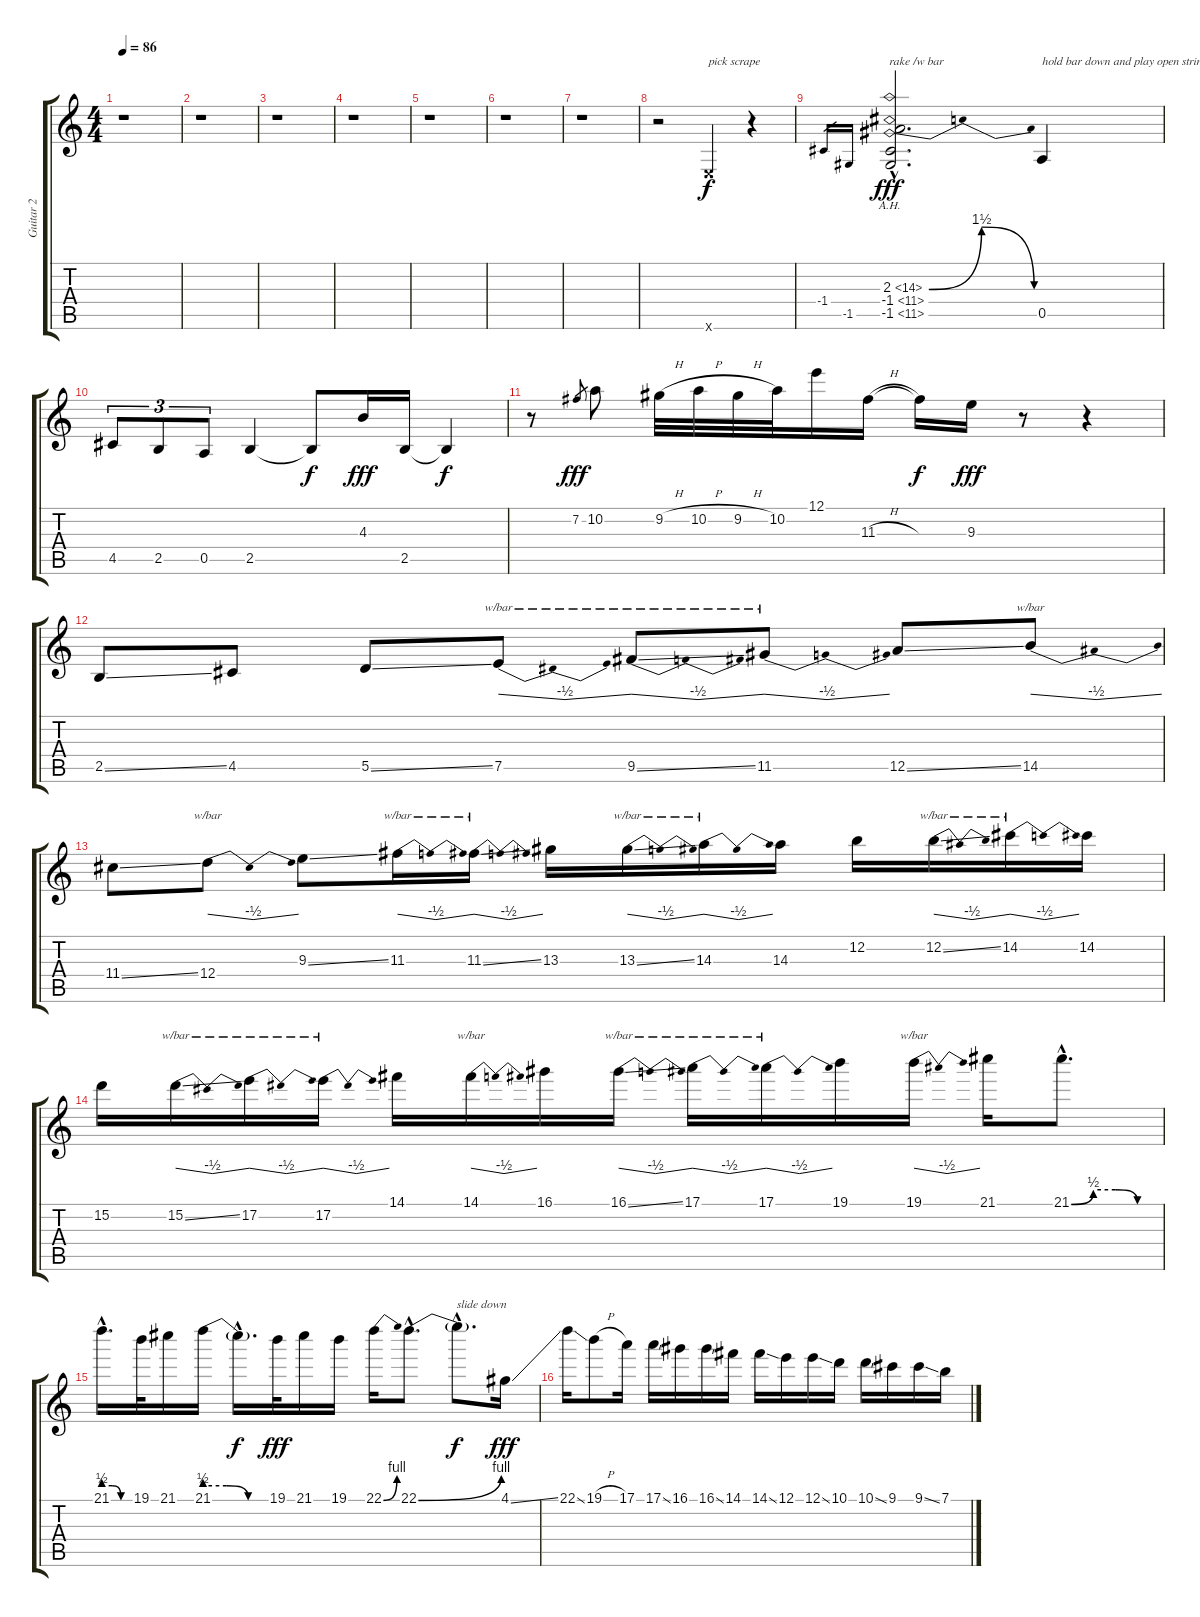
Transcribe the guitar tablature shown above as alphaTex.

\track ("Guitar 2" "Guitar 2") {instrument distortionguitar}
\staff {score tabs}
\tuning (E4 B3 G3 D3 A2 E2) {hide}
\ts (4 4)
\tempo 86
\clef g2
\ks c
r.1{dy f} |
r.1 |
r.1 |
r.1 |
r.1 |
r.1 |
r.1 |
r.2 0.6{x}.4{txt "pick scrape"} r.4 |
-1.4.16{gr} -1.5.16{gr} (2.3{be (bendrelease 0 0 10 6 20 6 60 0) ah 12 hac} -1.4{ah 12 hac} -1.5{ah 12 hac}).2{d txt "rake /w bar" dy fff} 0.5.4{txt "hold bar down and play open string"} |
4.5.8{tu (3 2)} 2.5.8{tu (3 2)} 0.5.8{tu (3 2)} 2.5.4 2.5{t}.8{dy f} 4.3.16{dy fff} 2.5.16 2.5{t}.4{dy f} |
r.8 7.2.8{gr dy fff} 10.2.8 9.2{h}.32 10.2{h}.32 9.2{h}.32 10.2.32 12.1.16 11.3{h}.16 11.3{t}.16{dy f} 9.3.16{dy fff} r.8 r.4 |
2.5{ss}.8 4.5.8 5.5{ss}.8 7.5.8{tbe (dip default 0 0 30 -2 60 0)} 9.5{ss}.8{tbe (dip default 0 0 30 -2 60 0)} 11.5.8{tbe (dip default 0 0 30 -2 60 0)} 12.5{ss}.8 14.5.8{tbe (dip default 0 0 30 -2 60 0)} |
11.4{ss}.8 12.4.8{tbe (dip default 0 0 30 -2 60 0)} 9.3{ss}.8 11.3.16{tbe (dip default 0 0 30 -2 60 0)} 11.3{ss}.16{tbe (dip default 0 0 30 -2 60 0)} 13.3.16 13.3{ss}.16{tbe (dip default 0 0 30 -2 60 0)} 14.3.16{tbe (dip default 0 0 30 -2 60 0)} 14.3.16 12.2.16 12.2{ss}.16{tbe (dip default 0 0 30 -2 60 0)} 14.2.16{tbe (dip default 0 0 30 -2 60 0)} 14.2.16 |
15.2.16 15.2{ss}.16{tbe (dip default 0 0 30 -2 60 0)} 17.2.16{tbe (dip default 0 0 30 -2 60 0)} 17.2.16{tbe (dip default 0 0 30 -2 60 0)} 14.1.16 14.1.16{tbe (dip default 0 0 30 -2 60 0)} 16.1.16 16.1{ss}.16{tbe (dip default 0 0 30 -2 60 0)} 17.1.16{tbe (dip default 0 0 30 -2 60 0)} 17.1.16{tbe (dip default 0 0 30 -2 60 0)} 19.1.16 19.1.16{tbe (dip default 0 0 30 -2 60 0)} 21.1.16 21.1{be (custom 0 0 15 2 30 2 45 0 60 0) hac}.8{d} |
21.1{be (custom 0 2 20 2 40 0 60 0) hac}.16{d} 19.1.32 21.1.16 21.1{be (custom 0 2 20 2 40 0 60 0)}.16 21.1{hac t}.16{d dy f} 19.1.32{dy fff} 21.1.16 19.1.16 22.1{be (bend 0 0 60 4)}.16 22.1{be (bend 0 0 60 4) hac}.8{d} 22.1{hac t}.8{d txt "slide down" dy f} 4.1{ss}.16{dy fff} |
22.1{ss}.16 19.1{h}.8 17.1.16 17.1{ss}.16 16.1.16 16.1{ss}.16 14.1.16 14.1{ss}.16 12.1.16 12.1{ss}.16 10.1.16 10.1{ss}.16 9.1.16 9.1{ss}.16 7.1.16
